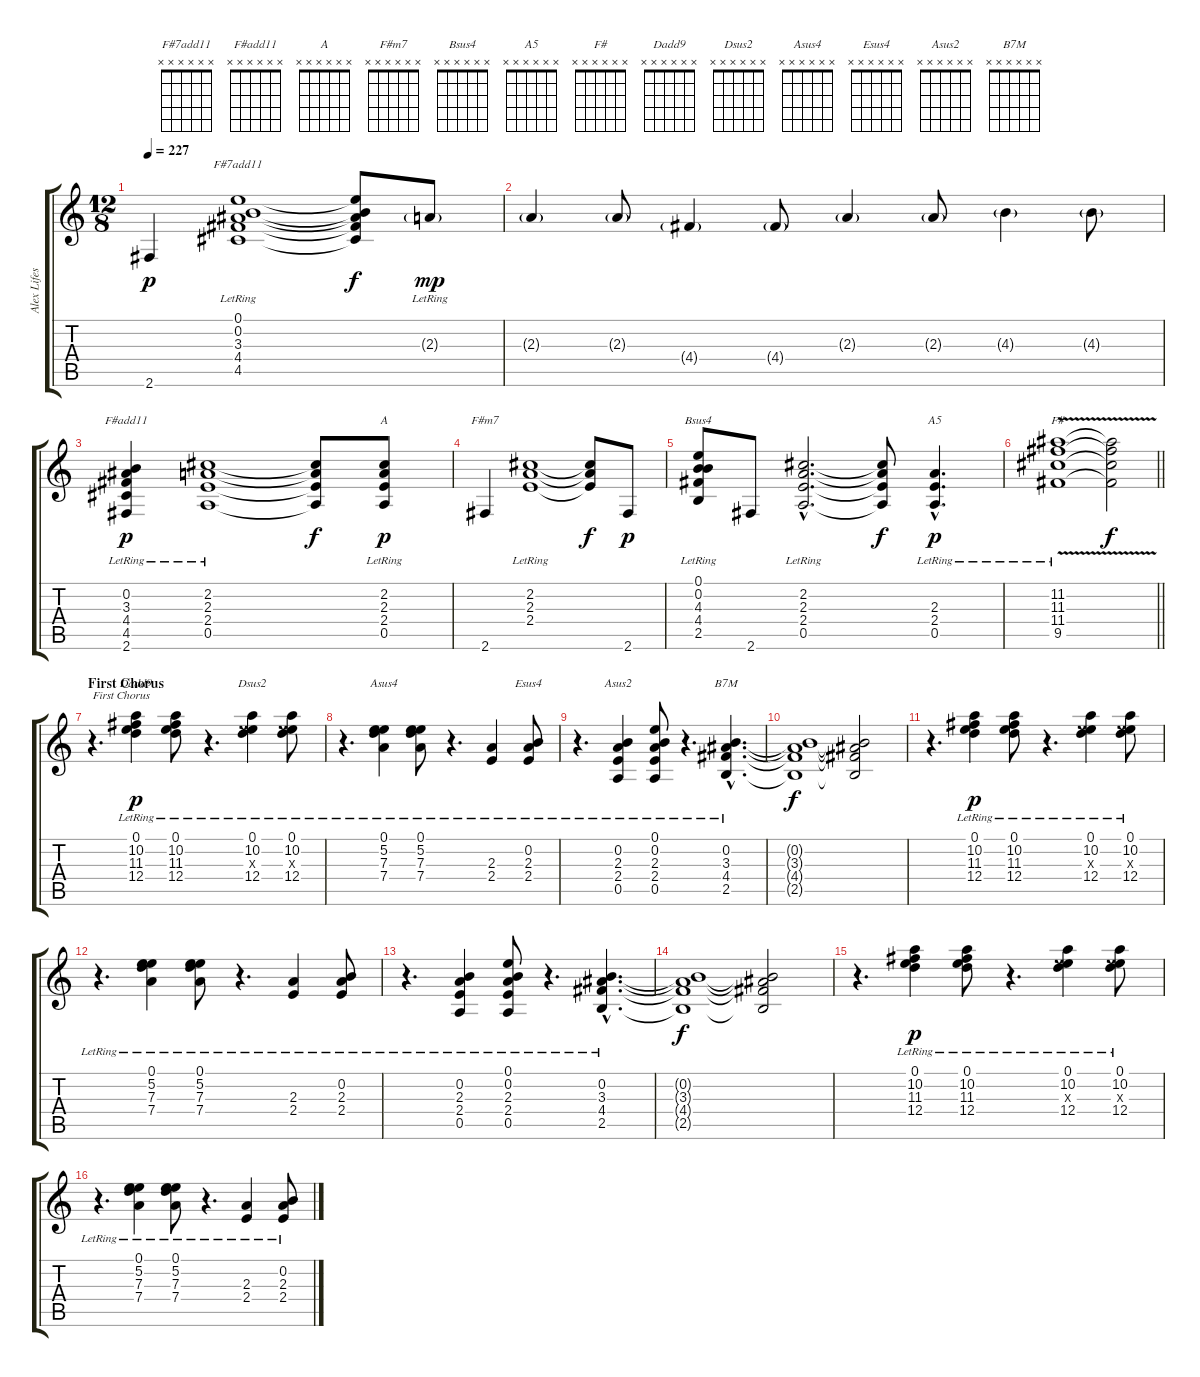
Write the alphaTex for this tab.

\track ("Alex Lifeson 1" "Alex Lifes") {instrument distortionguitar}
\staff {score tabs}
\tuning (E4 B3 G3 D3 A2 E2) {hide}
\chord ("F#7add11" x x x x x x) {firstfret 0}
\chord ("F#add11" x x x x x x) {firstfret 0}
\chord ("A" x x x x x x) {firstfret 0}
\chord ("F#m7" x x x x x x) {firstfret 0}
\chord ("Bsus4" x x x x x x) {firstfret 0}
\chord ("A5" x x x x x x) {firstfret 0}
\chord ("F#" x x x x x x) {firstfret 0}
\chord ("Dadd9" x x x x x x) {firstfret 0}
\chord ("Dsus2" x x x x x x) {firstfret 0}
\chord ("Asus4" x x x x x x) {firstfret 0}
\chord ("Esus4" x x x x x x) {firstfret 0}
\chord ("Asus2" x x x x x x) {firstfret 0}
\chord ("B7M" x x x x x x) {firstfret 0}
\ts (12 8)
\tempo 227
\clef g2
\ks c
2.6.4{dy p} (0.1{lr} 0.2{lr} 3.3{lr} 4.4{lr} 4.5).1{ch "F#7add11"} (0.1{t} 0.2{t} 3.3{t} 4.4{t} 4.5{t}).8{dy f} 2.3{g lr}.8{dy mp} |
2.3{g}.4 2.3{g}.8 4.4{g}.4 4.4{g}.8 2.3{g}.4 2.3{g}.8 4.3{g}.4 4.3{g}.8 |
(0.2{lr} 3.3{lr} 4.4{lr} 4.5 2.6).4{ch "F#add11" dy p} (2.2{lr} 2.3{lr} 2.4{lr} 0.5).1 (2.2{t} 2.3{t} 2.4{t} 0.5{t}).8{dy f} (2.2{lr} 2.3{lr} 2.4{lr} 0.5).8{ch "A" dy p} |
2.6.4{ch "F#m7"} (2.2{lr} 2.3{lr} 2.4{lr}).1 (2.2{t} 2.3{t} 2.4{t}).8{dy f} 2.6.8{dy p} |
(0.1{lr} 0.2{lr} 4.3{lr} 4.4{lr} 2.5).8{ch "Bsus4"} 2.6.8 (2.2{hac lr} 2.3{hac lr} 2.4{hac lr} 0.5{hac}).2{d} (2.2{t} 2.3{t} 2.4{t} 0.5{t}).8{dy f} (2.3{hac lr} 2.4{hac lr} 0.5{hac}).4{d ch "A5" dy p} |
\barLineRight lightlight
(11.2{v lr} 11.3{lr} 11.4{lr} 9.5{lr}).1{ch "F#"} (11.2{t} 11.3{t} 11.4{t} 9.5{t}).2{dy f} |
\section ("" "First Chorus")
r.4{d txt "First Chorus"} (0.1{lr} 10.2{lr} 11.3{lr} 12.4{lr}).4{ch "Dadd9" dy p} (0.1{lr} 10.2{lr} 11.3{lr} 12.4{lr}).8 r.4{d} (0.1{lr} 10.2{lr} 9.3{x} 12.4{lr}).4{ch "Dsus2"} (0.1{lr} 10.2{lr} 9.3{x} 12.4{lr}).8 |
r.4{d} (0.1{lr} 5.2{lr} 7.3{lr} 7.4{lr}).4{ch "Asus4"} (0.1{lr} 5.2{lr} 7.3{lr} 7.4{lr}).8 r.4{d} (2.3{lr} 2.4).4 (0.2{lr} 2.3{lr} 2.4).8{ch "Esus4"} |
r.4{d} (0.2{lr} 2.3{lr} 2.4{lr} 0.5).4{ch "Asus2"} (0.1{lr} 0.2{lr} 2.3{lr} 2.4{lr} 0.5).8 r.4{d} (0.2{hac lr} 3.3{hac lr} 4.4{hac lr} 2.5{hac}).4{d ch "B7M"} |
(0.2{t} 3.3{t} 4.4{t} 2.5{t}).1{dy f} (0.2{t} 3.3{t} 4.4{t} 2.5{t}).2 |
r.4{d} (0.1{lr} 10.2{lr} 11.3{lr} 12.4{lr}).4{dy p} (0.1{lr} 10.2{lr} 11.3{lr} 12.4{lr}).8 r.4{d} (0.1{lr} 10.2{lr} 9.3{x} 12.4{lr}).4 (0.1{lr} 10.2{lr} 9.3{x} 12.4{lr}).8 |
r.4{d} (0.1{lr} 5.2{lr} 7.3{lr} 7.4{lr}).4 (0.1{lr} 5.2{lr} 7.3{lr} 7.4{lr}).8 r.4{d} (2.3{lr} 2.4).4 (0.2{lr} 2.3{lr} 2.4).8 |
r.4{d} (0.2{lr} 2.3{lr} 2.4{lr} 0.5).4 (0.1{lr} 0.2{lr} 2.3{lr} 2.4{lr} 0.5).8 r.4{d} (0.2{hac lr} 3.3{hac lr} 4.4{hac lr} 2.5{hac}).4{d} |
(0.2{t} 3.3{t} 4.4{t} 2.5{t}).1{dy f} (0.2{t} 3.3{t} 4.4{t} 2.5{t}).2 |
r.4{d} (0.1{lr} 10.2{lr} 11.3{lr} 12.4{lr}).4{dy p} (0.1{lr} 10.2{lr} 11.3{lr} 12.4{lr}).8 r.4{d} (0.1{lr} 10.2{lr} 9.3{x} 12.4{lr}).4 (0.1{lr} 10.2{lr} 9.3{x} 12.4{lr}).8 |
r.4{d} (0.1{lr} 5.2{lr} 7.3{lr} 7.4{lr}).4 (0.1{lr} 5.2{lr} 7.3{lr} 7.4{lr}).8 r.4{d} (2.3{lr} 2.4).4 (0.2{lr} 2.3{lr} 2.4).8
